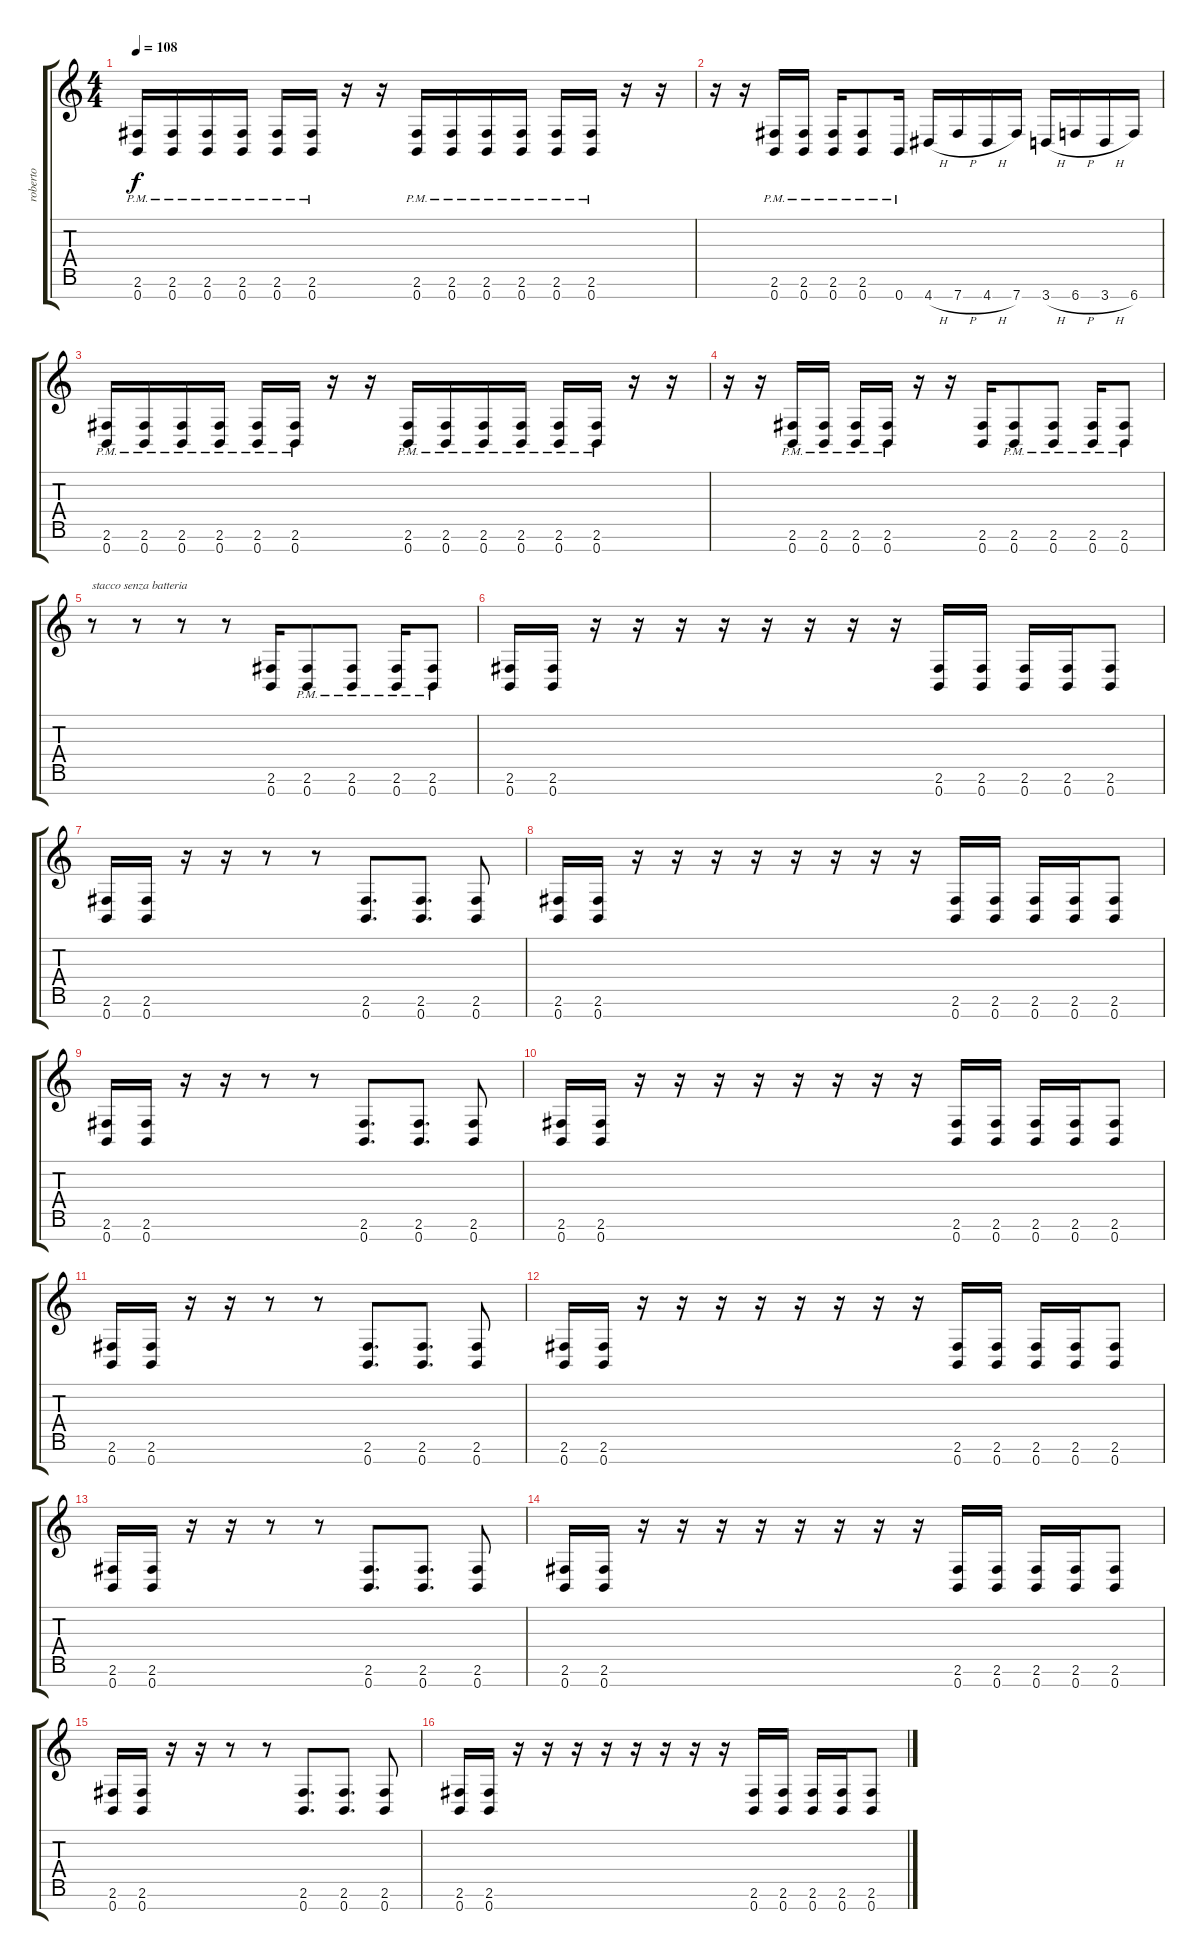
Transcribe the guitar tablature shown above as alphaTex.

\track ("roberto" "roberto") {instrument distortionguitar}
\staff {score tabs}
\tuning (E4 B3 G3 D3 A2 E2 B1) {hide}
\ts (4 4)
\tempo 108
\clef g2
\ks c
(2.6{pm} 0.7{pm}).16{dy f} (2.6{pm} 0.7{pm}).16 (2.6{pm} 0.7{pm}).16 (2.6{pm} 0.7{pm}).16 (2.6{pm} 0.7{pm}).16 (2.6{pm} 0.7{pm}).16 r.16 r.16 (2.6{pm} 0.7{pm}).16 (2.6{pm} 0.7{pm}).16 (2.6{pm} 0.7{pm}).16 (2.6{pm} 0.7{pm}).16 (2.6{pm} 0.7{pm}).16 (2.6{pm} 0.7{pm}).16 r.16 r.16 |
r.16 r.16 (2.6{pm} 0.7{pm}).16 (2.6{pm} 0.7{pm}).16 (2.6{pm} 0.7{pm}).16 (2.6{pm} 0.7{pm}).8 0.7{pm}.16 4.7{h}.16 7.7{h}.16 4.7{h}.16 7.7.16 3.7{h}.16 6.7{h}.16 3.7{h}.16 6.7.16 |
(2.6{pm} 0.7{pm}).16 (2.6{pm} 0.7{pm}).16 (2.6{pm} 0.7{pm}).16 (2.6{pm} 0.7{pm}).16 (2.6{pm} 0.7{pm}).16 (2.6{pm} 0.7{pm}).16 r.16 r.16 (2.6{pm} 0.7{pm}).16 (2.6{pm} 0.7{pm}).16 (2.6{pm} 0.7{pm}).16 (2.6{pm} 0.7{pm}).16 (2.6{pm} 0.7{pm}).16 (2.6{pm} 0.7{pm}).16 r.16 r.16 |
r.16 r.16 (2.6{pm} 0.7{pm}).16 (2.6{pm} 0.7{pm}).16 (2.6{pm} 0.7{pm}).16 (2.6{pm} 0.7{pm}).16 r.16 r.16 (2.6 0.7).16 (2.6{pm} 0.7{pm}).8 (2.6{pm} 0.7{pm}).8 (2.6{pm} 0.7{pm}).16 (2.6{pm} 0.7{pm}).8 |
r.8{txt "stacco senza batteria"} r.8 r.8 r.8 (2.6 0.7).16 (2.6{pm} 0.7{pm}).8 (2.6{pm} 0.7{pm}).8 (2.6{pm} 0.7{pm}).16 (2.6{pm} 0.7{pm}).8 |
(2.6 0.7).16 (2.6 0.7).16 r.16 r.16 r.16 r.16 r.16 r.16 r.16 r.16 (2.6 0.7).16 (2.6 0.7).16 (2.6 0.7).16 (2.6 0.7).16 (2.6 0.7).8 |
(2.6 0.7).16 (2.6 0.7).16 r.16 r.16 r.8 r.8 (2.6 0.7).8{d} (2.6 0.7).8{d} (2.6 0.7).8 |
(2.6 0.7).16 (2.6 0.7).16 r.16 r.16 r.16 r.16 r.16 r.16 r.16 r.16 (2.6 0.7).16 (2.6 0.7).16 (2.6 0.7).16 (2.6 0.7).16 (2.6 0.7).8 |
(2.6 0.7).16 (2.6 0.7).16 r.16 r.16 r.8 r.8 (2.6 0.7).8{d} (2.6 0.7).8{d} (2.6 0.7).8 |
(2.6 0.7).16 (2.6 0.7).16 r.16 r.16 r.16 r.16 r.16 r.16 r.16 r.16 (2.6 0.7).16 (2.6 0.7).16 (2.6 0.7).16 (2.6 0.7).16 (2.6 0.7).8 |
(2.6 0.7).16 (2.6 0.7).16 r.16 r.16 r.8 r.8 (2.6 0.7).8{d} (2.6 0.7).8{d} (2.6 0.7).8 |
(2.6 0.7).16 (2.6 0.7).16 r.16 r.16 r.16 r.16 r.16 r.16 r.16 r.16 (2.6 0.7).16 (2.6 0.7).16 (2.6 0.7).16 (2.6 0.7).16 (2.6 0.7).8 |
(2.6 0.7).16 (2.6 0.7).16 r.16 r.16 r.8 r.8 (2.6 0.7).8{d} (2.6 0.7).8{d} (2.6 0.7).8 |
(2.6 0.7).16 (2.6 0.7).16 r.16 r.16 r.16 r.16 r.16 r.16 r.16 r.16 (2.6 0.7).16 (2.6 0.7).16 (2.6 0.7).16 (2.6 0.7).16 (2.6 0.7).8 |
(2.6 0.7).16 (2.6 0.7).16 r.16 r.16 r.8 r.8 (2.6 0.7).8{d} (2.6 0.7).8{d} (2.6 0.7).8 |
(2.6 0.7).16 (2.6 0.7).16 r.16 r.16 r.16 r.16 r.16 r.16 r.16 r.16 (2.6 0.7).16 (2.6 0.7).16 (2.6 0.7).16 (2.6 0.7).16 (2.6 0.7).8
